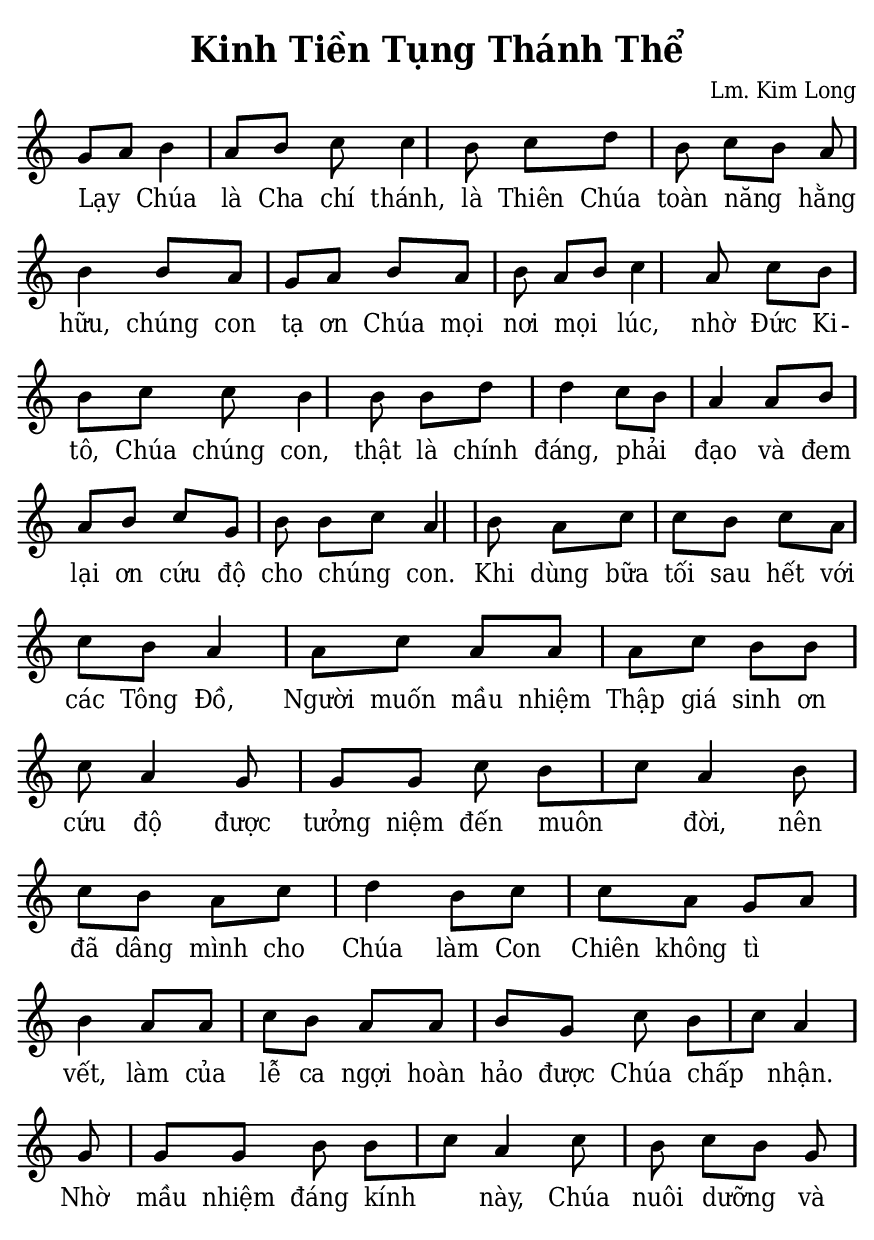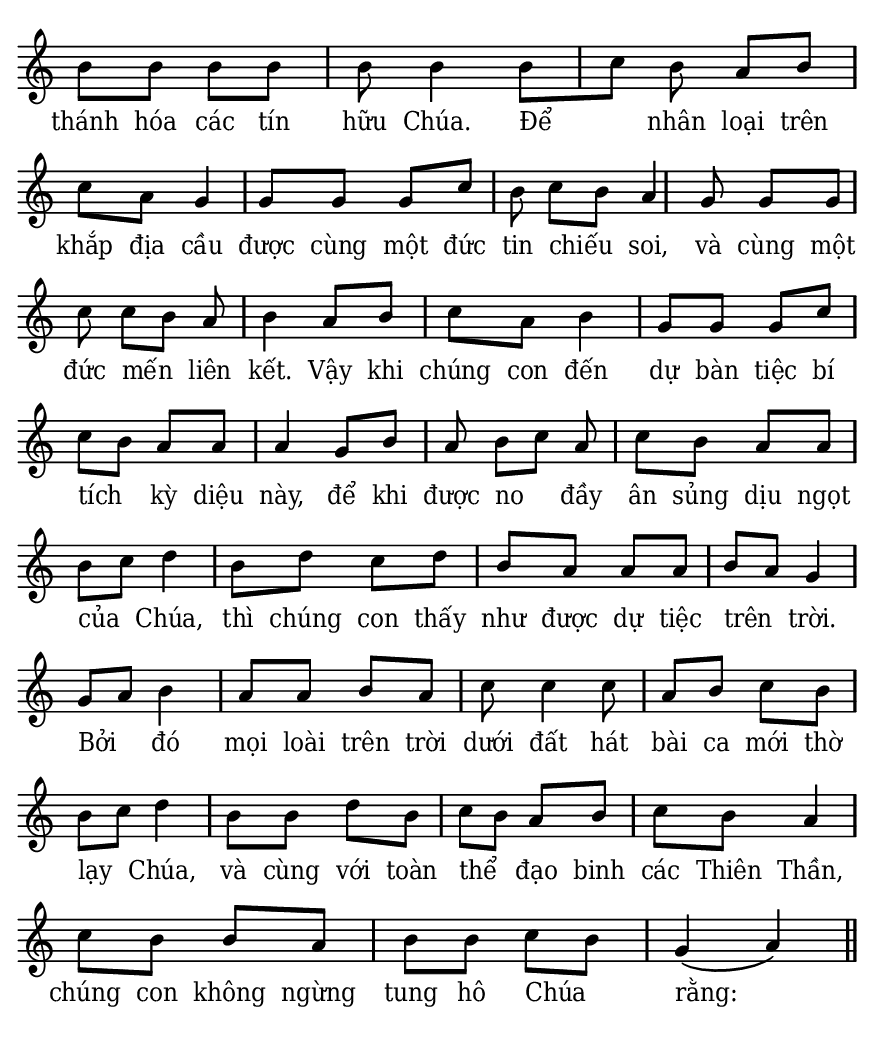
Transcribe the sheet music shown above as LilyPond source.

% Cài đặt chung\
\version "2.22.1"
\include "english.ly"
\include "gregorian.ly"

\header {
  title = "Kinh Tiền Tụng Thánh Thể"
  composer = "Lm. Kim Long"
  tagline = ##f
}

% Nhạc phiên khúc
nhacPhienKhucSop = \relative c'' {
  g8 \hide ([a]) b4 a8 b c c4 b8 c d b c \hide ([b]) a b4
  b8 a g a b a b a \hide ([b]) c4 a8 c b b c
  c b4 b8 b d d4 c8 \hide ([b]) a4 a8 b a b c g
  b b \hide ([c]) a4 \bar "|" b8 a c c b c a c b a4 a8
  c a a a c b b c a4 g8 g
  g c b \hide ([c]) a4 b8 c b a c d4 b8 c c
  a g \hide ([a]) b4 a8 a c b a a b g c b \hide ([c]) a4 \bar "|"
  g8 g g b b \hide ([c]) a4 c8 b c \hide ([b]) g b b b b
  b b4 b8 \hide ([c]) b a b c a g4 g8 g g c b
  c \hide ([b]) a4 g8 g g c c \hide ([b]) a b4 a8 b c a b4
  g8 g g c c \hide ([b]) a a a4 g8 b a b \hide ([c]) a c b a
  a b \hide ([c]) d4 b8 d c d b a a a b \hide ([a]) g4 g8 \hide ([a]) b4
  a8 a b a c c4 c8 a b c b b \hide ([c]) d4 b8 b d
  b c \hide ([b]) a b c b a4 c8 b b a b b c \hide ([b]) g4 (a) \bar "||"
}

% Lời phiên khúc
loiPhienKhucSop = \lyrics {
  Lạy Chúa là Cha chí thánh, là Thiên Chúa toàn năng hằng hữu,
  chúng con tạ ơn Chúa mọi nơi mọi lúc, nhờ Đức Ki -- tô, Chúa chúng con,
  thật là chính đáng, phải đạo và đem lại ơn cứu độ cho chúng con.
  Khi dùng bữa tối sau hết với các Tông Đồ,
  Người muốn mầu nhiệm Thập giá sinh ơn cứu độ được tưởng niệm đến muôn đời,
  nên đã dâng mình cho Chúa làm Con Chiên không tì vết,
  làm của lễ ca ngợi hoàn hảo được Chúa chấp nhận.
  Nhờ mầu nhiệm đáng kính này, Chúa nuôi dưỡng và thánh hóa các tín hữu Chúa.
  Để nhân loại trên khắp địa cầu được cùng một đức tin chiếu soi,
  và cùng một đức mến liên kết.
  Vậy khi chúng con đến dự bàn tiệc bí tích kỳ diệu này,
  để khi được no đầy ân sủng dịu ngọt của Chúa,
  thì chúng con thấy như được dự tiệc trên trời.
  Bởi đó mọi loài trên trời dưới đất hát bài ca mới thờ lạy Chúa,
  và cùng với toàn thể đạo binh các Thiên Thần,
  chúng con không ngừng tung hô Chúa rằng:
}

% Dàn trang
\paper {
  #(set-paper-size "a5")
  top-margin = 3\mm
  bottom-margin = 3\mm
  left-margin = 3\mm
  right-margin = 3\mm
  #(define fonts
	 (make-pango-font-tree "Deja Vu Serif Condensed"
	 		       "Deja Vu Serif Condensed"
			       "Deja Vu Serif Condensed"
			       (/ 20 20)))
  print-page-number = ##f
}

TongNhip = {
  \key c \major \time 2/4
  \set Timing.beamExceptions = #'()
  \set Timing.baseMoment = #(ly:make-moment 1/4)
}

\score {
  \new ChoirStaff <<
    \new Staff \with {
      \remove "Time_signature_engraver"
    }
    <<
      \new Voice = "beSop" {
        \clef treble \TongNhip \nhacPhienKhucSop
      }
      \new Lyrics \lyricsto beSop \loiPhienKhucSop
    >>
  >>
  \layout {
    \override Lyrics.LyricSpace.minimum-distance = #1.5
    \override Score.BarNumber.break-visibility = ##(#f #f #f)
    \override Score.SpacingSpanner.uniform-stretching = ##t
    \override Score.SpacingSpanner.packed-spacing = ##f
    \set Score.defaultBarType = ""
    \set Score.barAlways = ##t
    ragged-last = ##f
  } 
}
